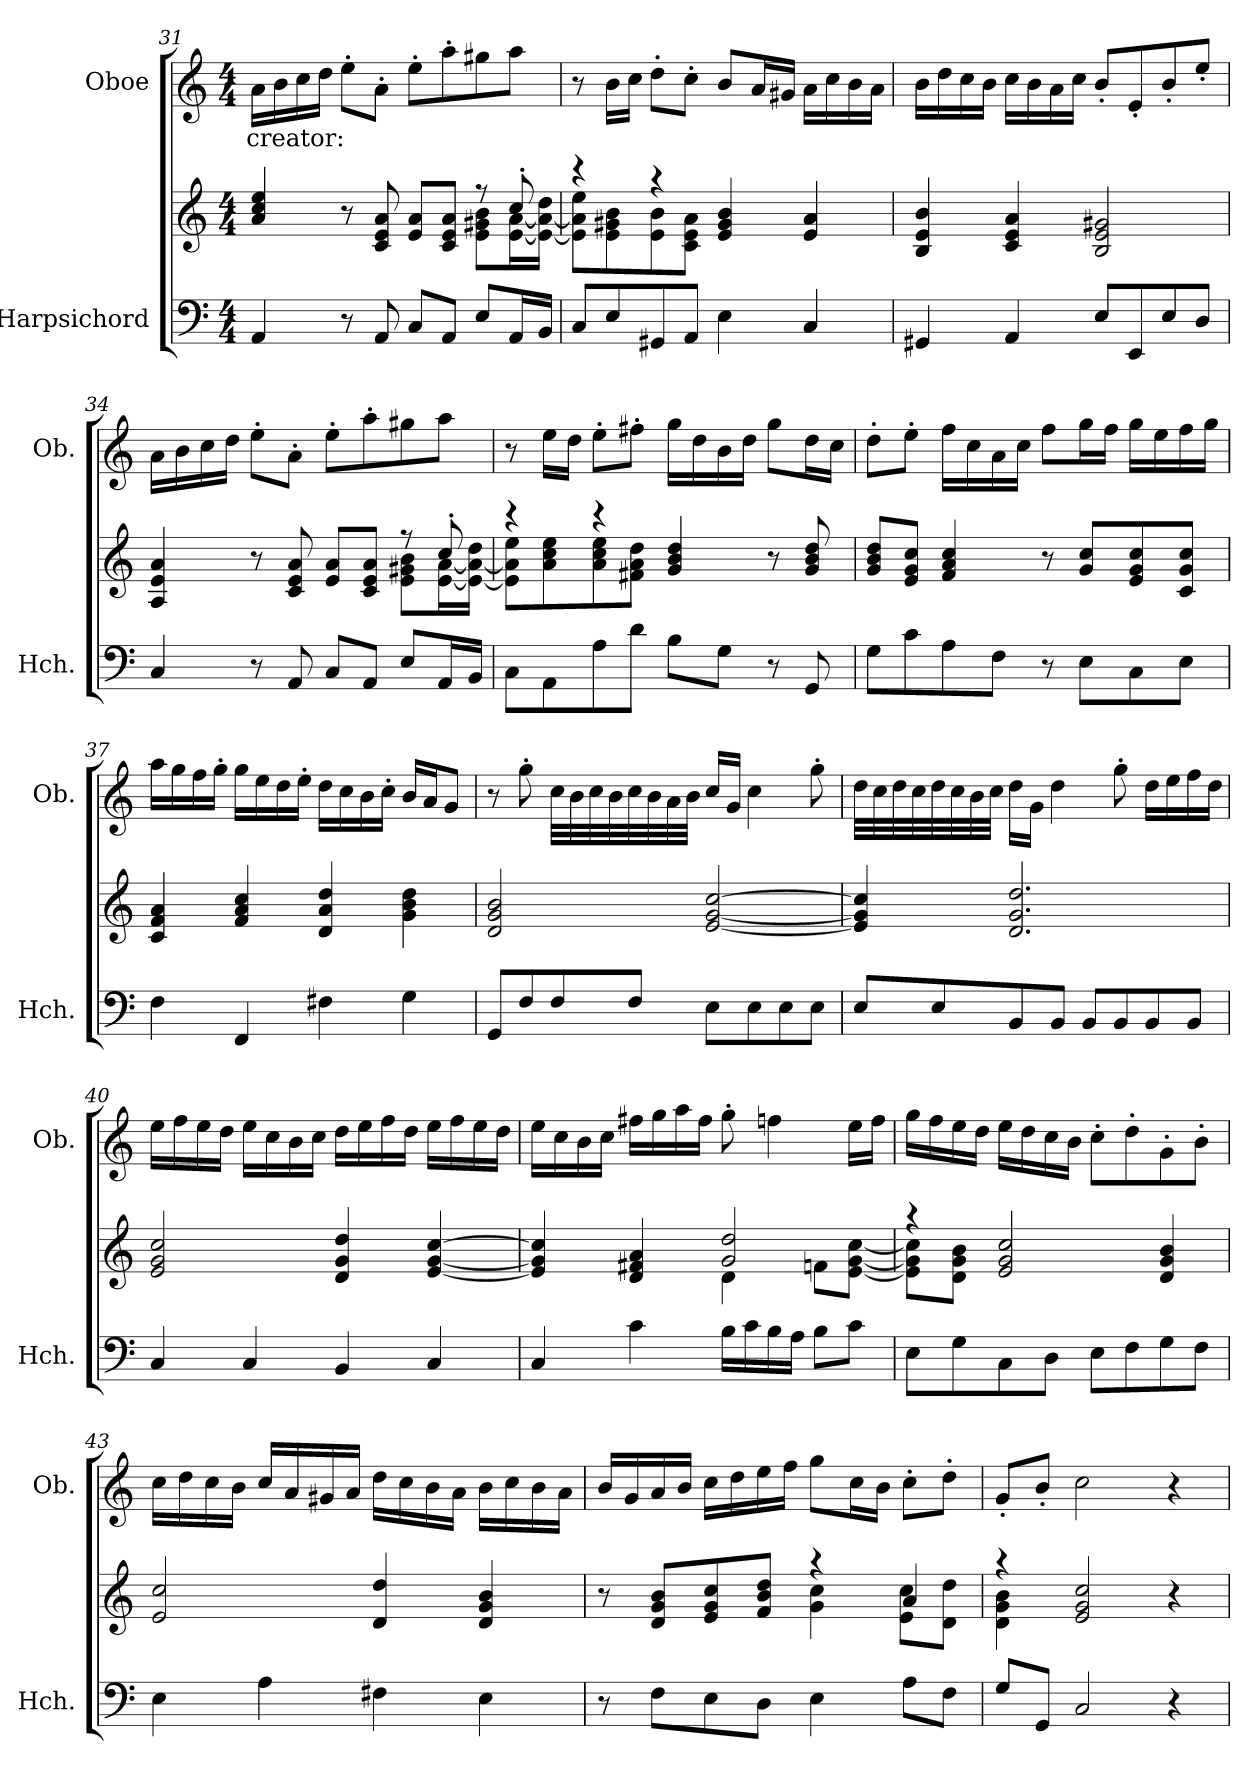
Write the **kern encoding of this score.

**kern	**kern	**kern	**text
*part2	*part2	*part1	*part1
*staff3	*staff2	*staff1	*staff1
*I"Harpsichord	*	*I"Oboe	*
*I'Hch.	*	*I'Ob.	*
*clefF4	*clefG2	*clefG2	*
*k[]	*k[]	*k[]	*
*M4/4	*M4/4	*M4/4	*
*MM104	*MM104	*MM104	*
=31	=31	=31	=31
*	*^	*	*
4AA/	4a/ 4cc/ 4ee/	2.ryy	16a\LL	creator:
.	.	.	16b\	.
.	.	.	16cc\	.
.	.	.	16dd\JJ	.
8r	8r	.	8ee'\L	.
8AA/	8c/ 8e/ 8a/	.	8a'\J	.
8C/L	8e/ 8a/L	.	8ee'\L	.
8AA/J	8c/ 8e/ 8a/J	.	8aa'\	.
8E/L	8r	8e\ 8g#X\ 8b\L	8gg#X\	.
16AA/L	8cc'/	[16e\ [16a\L	8aa\J	.
16BB/JJ	.	16e\_ 16a\_ 16dd\JJ	.	.
!!LO:LB:g=z
=32	=32	=32	=32	=32
8C/L	4r	8e\] 8a\] 8ee\L	8r	.
8E/	.	8e\ 8g#X\ 8b\	16b\LL	.
.	.	.	16cc\JJ	.
8GG#X/	4r	8e\ 8b\	8dd'\L	.
8AA/J	.	8c\ 8e\ 8a\J	8cc'\J	.
4E\	4e/ 4g#/ 4b/	2ryy	8b/L	.
.	.	.	16a/L	.
.	.	.	16g#X/JJ	.
4C/	4e/ 4a/	.	16a\LL	.
.	.	.	16cc\	.
.	.	.	16b\	.
.	.	.	16a\JJ	.
*	*v	*v	*	*
=33	=33	=33	=33
4GG#X/	4B/ 4e/ 4b/	16b\LL	.
.	.	16dd\	.
.	.	16cc\	.
.	.	16b\JJ	.
4AA/	4c/ 4e/ 4a/	16cc\LL	.
.	.	16b\	.
.	.	16a\	.
.	.	16cc\JJ	.
8E/L	2B/ 2e/ 2g#X/	8b'/L	.
8EE/	.	8e'/	.
8E/	.	8b'/	.
8D/J	.	8ee'/J	.
=34	=34	=34	=34
*	*^	*	*
4C/	4A/ 4e/ 4a/	2.ryy	16a\LL	.
.	.	.	16b\	.
.	.	.	16cc\	.
.	.	.	16dd\JJ	.
8r	8r	.	8ee'\L	.
8AA/	8c/ 8e/ 8a/	.	8a'\J	.
8C/L	8e/ 8a/L	.	8ee'\L	.
8AA/J	8c/ 8e/ 8a/J	.	8aa'\	.
8E/L	8r	8e\ 8g#X\ 8b\L	8gg#X\	.
16AA/L	8cc'/	[16e\ [16a\L	8aa\J	.
16BB/JJ	.	16e\_ 16a\_ 16dd\JJ	.	.
!!LO:PB:g=z
=35	=35	=35	=35	=35
8C\L	4r	8e\] 8a\] 8ee\L	8r	.
8AA\	.	8a\ 8cc\ 8ee\	16ee\LL	.
.	.	.	16dd\JJ	.
8A\	4r	8a\ 8cc\ 8ee\	8ee'\L	.
8d\J	.	8f#X\ 8a\ 8dd\J	8ff#X'\J	.
8B\L	4g/ 4b/ 4dd/	2ryy	16gg\LL	.
.	.	.	16dd\	.
8G\J	.	.	16b\	.
.	.	.	16dd\JJ	.
8r	8r	.	8gg\L	.
8GG/	8g/ 8b/ 8dd/	.	16dd\L	.
.	.	.	16cc\JJ	.
*	*v	*v	*	*
=36	=36	=36	=36
8G\L	8g/ 8b/ 8dd/L	8dd'\L	.
8c\	8e/ 8g/ 8cc/J	8ee'\J	.
8A\	4f/ 4a/ 4cc/	16ff\LL	.
.	.	16cc\	.
8F\J	.	16a\	.
.	.	16cc\JJ	.
8r	8r	8ff\L	.
8E\L	8g/ 8cc/L	16gg\L	.
.	.	16ff\JJ	.
8C\	8e/ 8g/ 8cc/	16gg\LL	.
.	.	16ee\	.
8E\J	8c/ 8g/ 8cc/J	16ff\	.
.	.	16gg\JJ	.
=37	=37	=37	=37
4F\	4c/ 4f/ 4a/	16aa\LL	.
.	.	16gg\	.
.	.	16ff\	.
.	.	16gg'\JJ	.
4FF/	4f/ 4a/ 4cc/	16gg\LL	.
.	.	16ee\	.
.	.	16dd\	.
.	.	16ee'\JJ	.
4F#X\	4d/ 4a/ 4dd/	16dd\LL	.
.	.	16cc\	.
.	.	16b\	.
.	.	16cc'\JJ	.
4G\	4g\ 4b\ 4dd\	16b/LL	.
.	.	16a/J	.
.	.	8g/J	.
!!LO:LB:g=z
=38	=38	=38	=38
8GG/L	2d/ 2g/ 2b/	8r	.
8F/	.	8gg'\	.
8F/	.	32cc\LLL	.
.	.	32b\	.
.	.	32cc\	.
.	.	32b\	.
8F/J	.	32cc\	.
.	.	32b\	.
.	.	32a\	.
.	.	32b\JJJ	.
8E\L	[2e/ [2g/ [2cc/	16cc/LL	.
.	.	16g/JJ	.
8E\	.	4cc\	.
8E\	.	.	.
8E\J	.	8gg'\	.
=39	=39	=39	=39
8E/L	4e/] 4g/] 4cc/]	32dd\LLL	.
.	.	32cc\	.
.	.	32dd\	.
.	.	32cc\	.
8E/	.	32dd\	.
.	.	32cc\	.
.	.	32b\	.
.	.	32cc\JJJ	.
8BB/	2.d/ 2.g/ 2.dd/	16dd\LL	.
.	.	16g\JJ	.
8BB/J	.	4dd\	.
8BB/L	.	.	.
8BB/	.	8gg'\	.
8BB/	.	16dd\LL	.
.	.	16ee\	.
8BB/J	.	16ff\	.
.	.	16dd\JJ	.
!!LO:LB:g=z
=40	=40	=40	=40
4C/	2e/ 2g/ 2cc/	16ee\LL	.
.	.	16ff\	.
.	.	16ee\	.
.	.	16dd\JJ	.
4C/	.	16ee\LL	.
.	.	16cc\	.
.	.	16b\	.
.	.	16cc\JJ	.
4BB/	4d/ 4g/ 4dd/	16dd\LL	.
.	.	16ee\	.
.	.	16ff\	.
.	.	16dd\JJ	.
4C/	[4e/ [4g/ [4cc/	16ee\LL	.
.	.	16ff\	.
.	.	16ee\	.
.	.	16dd\JJ	.
=41	=41	=41	=41
*	*^	*	*
4C/	4e/] 4g/] 4cc/]	2ryy	16ee\LL	.
.	.	.	16cc\	.
.	.	.	16b\	.
.	.	.	16cc\JJ	.
4c\	4d/ 4f#X/ 4a/	.	16ff#X\LL	.
.	.	.	16gg\	.
.	.	.	16aa\	.
.	.	.	16ff#\JJ	.
16B\LL	2g/ 2dd/	4d\	8gg'\	.
16c\	.	.	.	.
16B\	.	.	4ffn\	.
16A\JJ	.	.	.	.
8B\L	.	8fn\L	.	.
8c\J	.	[8e\ [8g\ [8cc\J	16ee\LL	.
.	.	.	16ff\JJ	.
=42	=42	=42	=42	=42
8E\L	4r	8e\] 8g\] 8cc\]L	16gg\LL	.
.	.	.	16ff\	.
8G\	.	8d\ 8g\ 8b\J	16ee\	.
.	.	.	16dd\JJ	.
8C\	2e/ 2g/ 2cc/	2.ryy	16ee\LL	.
.	.	.	16dd\	.
8D\J	.	.	16cc\	.
.	.	.	16b\JJ	.
8E\L	.	.	8cc'\L	.
8F\	.	.	8dd'\	.
8G\	4d/ 4g/ 4b/	.	8g'\	.
8F\J	.	.	8b'\J	.
*	*v	*v	*	*
!!LO:LB:g=z
=43	=43	=43	=43
4E\	2e/ 2cc/	16cc\LL	.
.	.	16dd\	.
.	.	16cc\	.
.	.	16b\JJ	.
4A\	.	16cc/LL	.
.	.	16a/	.
.	.	16g#X/	.
.	.	16a/JJ	.
4F#X\	4d/ 4dd/	16dd\LL	.
.	.	16cc\	.
.	.	16b\	.
.	.	16a\JJ	.
4E\	4d/ 4g/ 4b/	16b\LL	.
.	.	16cc\	.
.	.	16b\	.
.	.	16a\JJ	.
=44	=44	=44	=44
*	*^	*	*
8r	8r	2ryy	16b/LL	.
.	.	.	16g/	.
8F\L	8d/ 8g/ 8b/L	.	16a/	.
.	.	.	16b/JJ	.
8E\	8e/ 8g/ 8cc/	.	16cc\LL	.
.	.	.	16dd\	.
8D\J	8f/ 8b/ 8dd/J	.	16ee\	.
.	.	.	16ff\JJ	.
4E\	4r	4g\ 4cc\	8gg\L	.
.	.	.	16cc\L	.
.	.	.	16b\JJ	.
8A\L	4a/	8e\ 8cc\L	8cc'\L	.
8F\J	.	8d\ 8dd\J	8dd'\J	.
=45	=45	=45	=45	=45
8G/L	4r	4d\ 4g\ 4b\	8g'/L	.
8GG/J	.	.	8b'/J	.
2C/	2e/ 2g/ 2cc/	2.ryy	2cc\	.
4r	4r	.	4r	.
*	*v	*v	*	*
=	=	=	=
*-	*-	*-	*-
